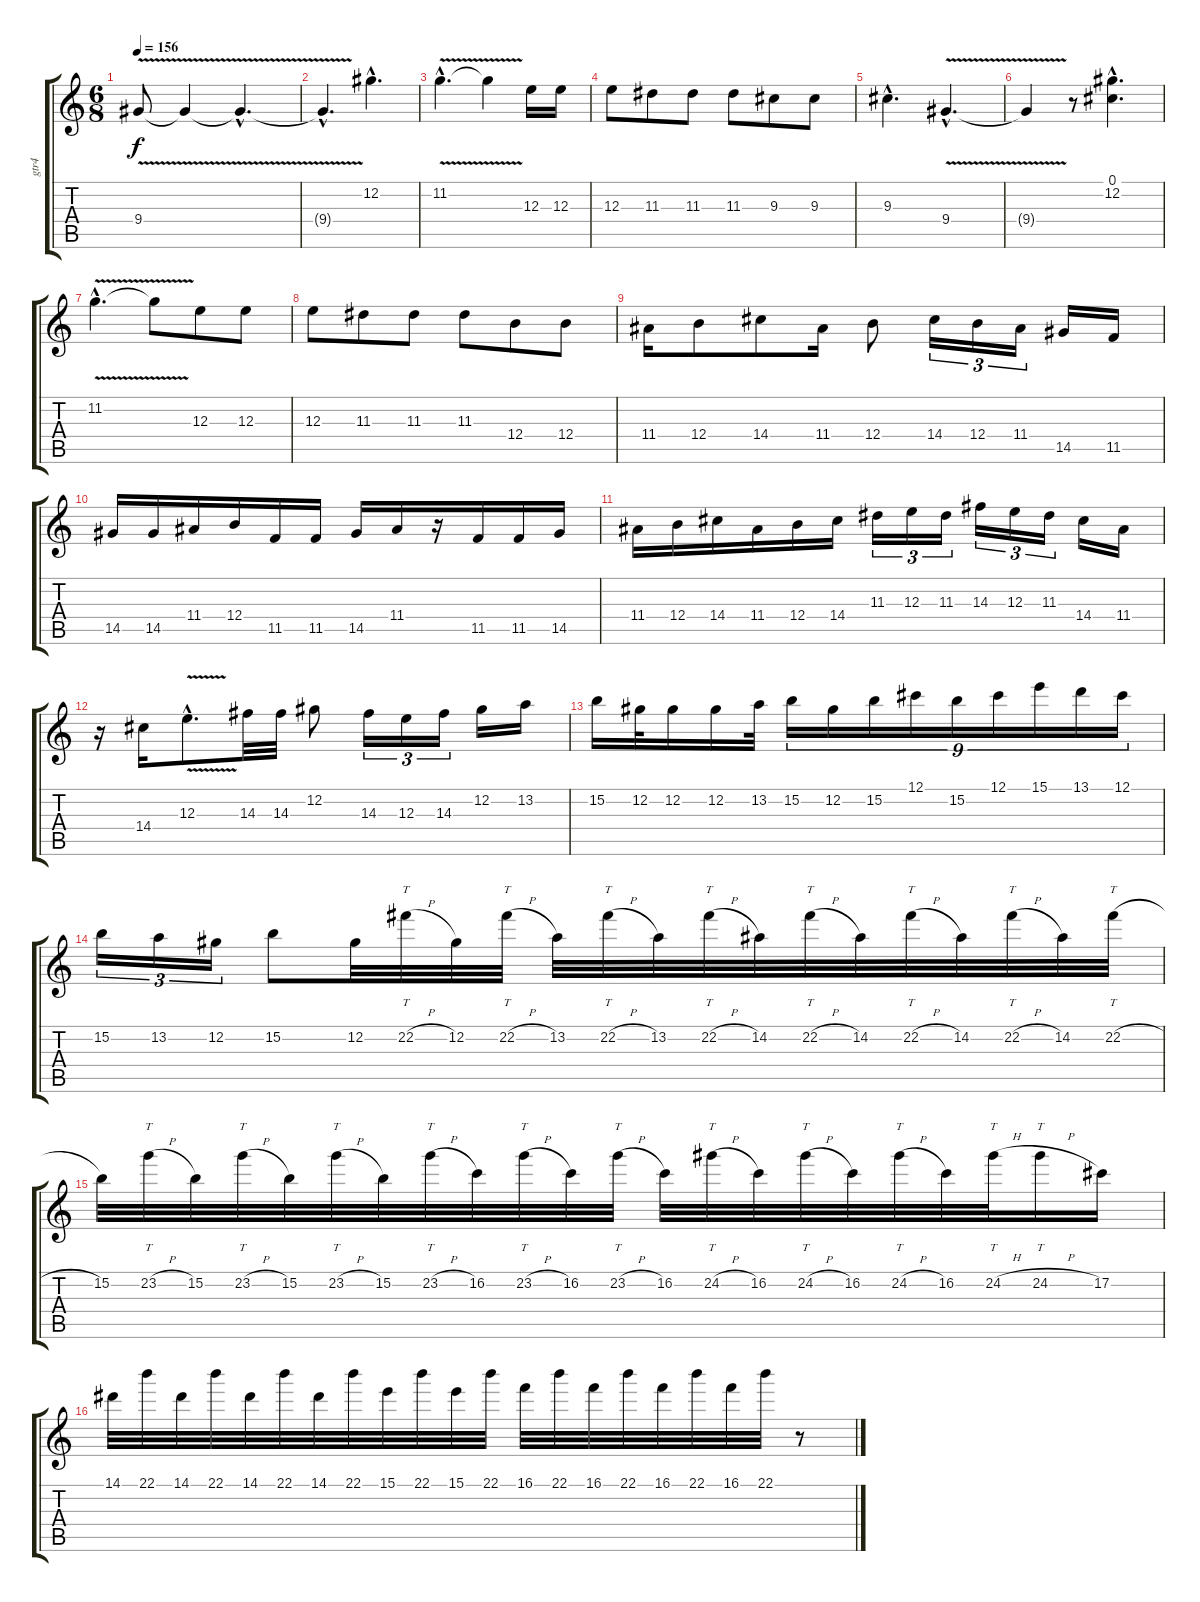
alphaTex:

\track ("gtr4" "gtr4") {instrument distortionguitar}
\staff {score tabs}
\tuning (Db4 Ab3 E3 B2 Gb2 Db2) {hide}
\ts (6 8)
\tempo 156
\clef g2
\ks c
9.4{v}.8{dy f} 9.4{v t}.4 9.4{v hac t}.4{d} |
9.4{v hac t}.4{d} 12.2{hac}.4{d} |
11.2{v hac}.4{d} 11.2{v t}.4 12.3.16 12.3.16 |
12.3.8 11.3.8 11.3.8 11.3.8 9.3.8 9.3.8 |
9.3{hac}.4{d} 9.4{v hac}.4{d} |
9.4{v t}.4 r.8 (0.1{hac} 12.2{hac}).4{d} |
11.2{v hac}.4{d} 11.2{t}.8 12.3.8 12.3.8 |
12.3.8 11.3.8 11.3.8 11.3.8 12.4.8 12.4.8 |
11.4.16 12.4.8 14.4.8 11.4.16 12.4.8 14.4.16{tu (3 2)} 12.4.16{tu (3 2)} 11.4.16{tu (3 2)} 14.5.16 11.5.16 |
14.5.16 14.5.16 11.4.16 12.4.16 11.5.16 11.5.16 14.5.16 11.4.16 r.16 11.5.16 11.5.16 14.5.16 |
11.4.16 12.4.16 14.4.16 11.4.16 12.4.16 14.4.16 11.3.16{tu (3 2)} 12.3.16{tu (3 2)} 11.3.16{tu (3 2)} 14.3.16{tu (3 2)} 12.3.16{tu (3 2)} 11.3.16{tu (3 2)} 14.4.16 11.4.16 |
r.16 14.4.16 12.3{v hac}.8{d} 14.3.32 14.3.32 12.2.8 14.3.16{tu (3 2)} 12.3.16{tu (3 2)} 14.3.16{tu (3 2)} 12.2.16 13.2.16 |
15.2.16 12.2.32 12.2.16 12.2.16 13.2.32 15.2.16{tu (9 8)} 12.2.16{tu (9 8)} 15.2.16{tu (9 8)} 12.1.16{tu (9 8)} 15.2.16{tu (9 8)} 12.1.16{tu (9 8)} 15.1.16{tu (9 8)} 13.1.16{tu (9 8)} 12.1.16{tu (9 8)} |
15.2.16{tu (3 2)} 13.2.16{tu (3 2)} 12.2.16{tu (3 2)} 15.2.8 12.2.32 22.2{h}.32{tt} 12.2.32 22.2{h}.32{tt} 13.2.32 22.2{h}.32{tt} 13.2.32 22.2{h}.32{tt} 14.2.32 22.2{h}.32{tt} 14.2.32 22.2{h}.32{tt} 14.2.32 22.2{h}.32{tt} 14.2.32 22.2{h}.32{tt} |
15.2.32 23.2{h}.32{tt} 15.2.32 23.2{h}.32{tt} 15.2.32 23.2{h}.32{tt} 15.2.32 23.2{h}.32{tt} 16.2.32 23.2{h}.32{tt} 16.2.32 23.2{h}.32{tt} 16.2.32 24.2{h}.32{tt} 16.2.32 24.2{h}.32{tt} 16.2.32 24.2{h}.32{tt} 16.2.32 24.2{h}.32{tt} 24.2{h}.16{tt} 17.2.16 |
14.1.32 22.1.32 14.1.32 22.1.32 14.1.32 22.1.32 14.1.32 22.1.32 15.1.32 22.1.32 15.1.32 22.1.32 16.1.32 22.1.32 16.1.32 22.1.32 16.1.32 22.1.32 16.1.32 22.1.32 r.8
